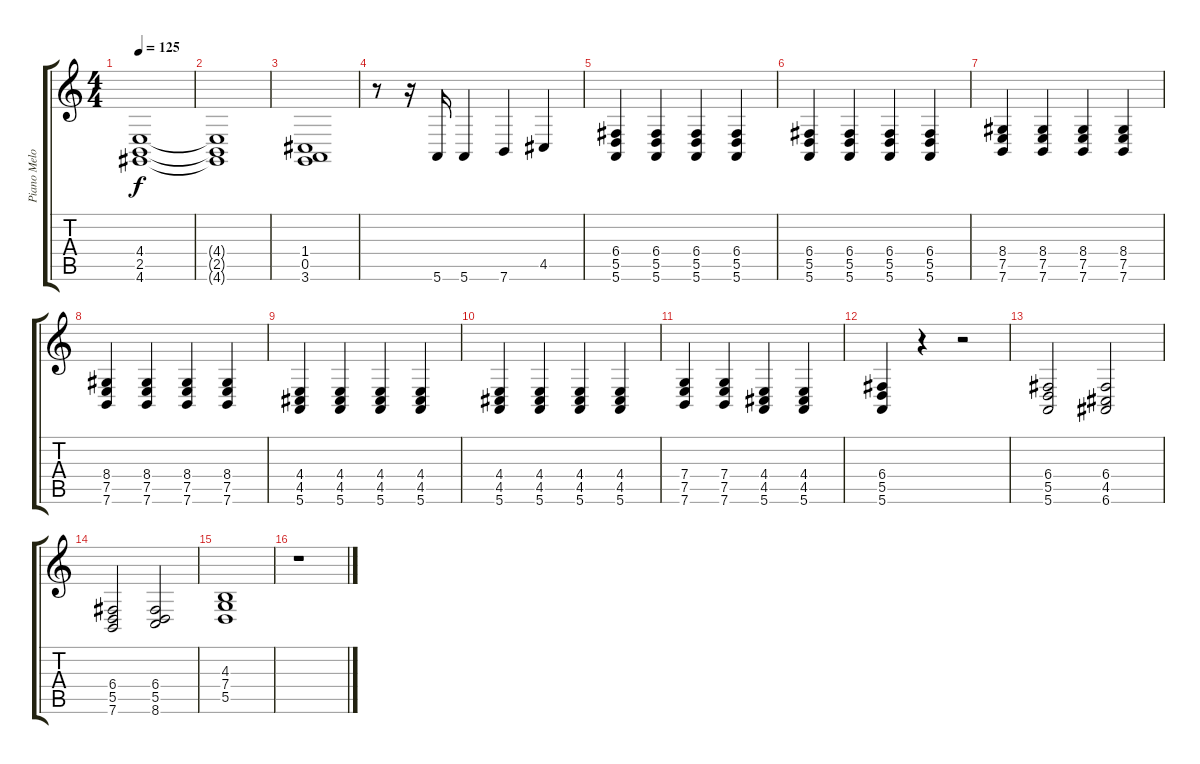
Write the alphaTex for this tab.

\track ("Piano Melody" "Piano Melo") {instrument acousticgrandpiano}
\staff {score tabs}
\tuning (E4 B3 G3 C3 A2 E2) {hide}
\ts (4 4)
\tempo 125
\clef g2
\ks c
(4.4 2.5 4.6).1{dy f} |
(4.4{t} 2.5{t} 4.6{t}).1 |
(1.4 0.5 3.6).1 |
r.8 r.16 5.6.16 5.6.4 7.6.4 4.5.4 |
(6.4 5.5 5.6).4 (6.4 5.5 5.6).4 (6.4 5.5 5.6).4 (6.4 5.5 5.6).4 |
(6.4 5.5 5.6).4 (6.4 5.5 5.6).4 (6.4 5.5 5.6).4 (6.4 5.5 5.6).4 |
(8.4 7.5 7.6).4 (8.4 7.5 7.6).4 (8.4 7.5 7.6).4 (8.4 7.5 7.6).4 |
(8.4 7.5 7.6).4 (8.4 7.5 7.6).4 (8.4 7.5 7.6).4 (8.4 7.5 7.6).4 |
(4.4 4.5 5.6).4 (4.4 4.5 5.6).4 (4.4 4.5 5.6).4 (4.4 4.5 5.6).4 |
(4.4 4.5 5.6).4 (4.4 4.5 5.6).4 (4.4 4.5 5.6).4 (4.4 4.5 5.6).4 |
(7.4 7.5 7.6).4 (7.4 7.5 7.6).4 (4.4 4.5 5.6).4 (4.4 4.5 5.6).4 |
(6.4 5.5 5.6).4 r.4 r.2 |
(6.4 5.5 5.6).2 (6.4 4.5 6.6).2 |
(6.4 5.5 7.6).2 (6.4 5.5 8.6).2 |
(4.3 7.4 5.5).1 |
r.1
